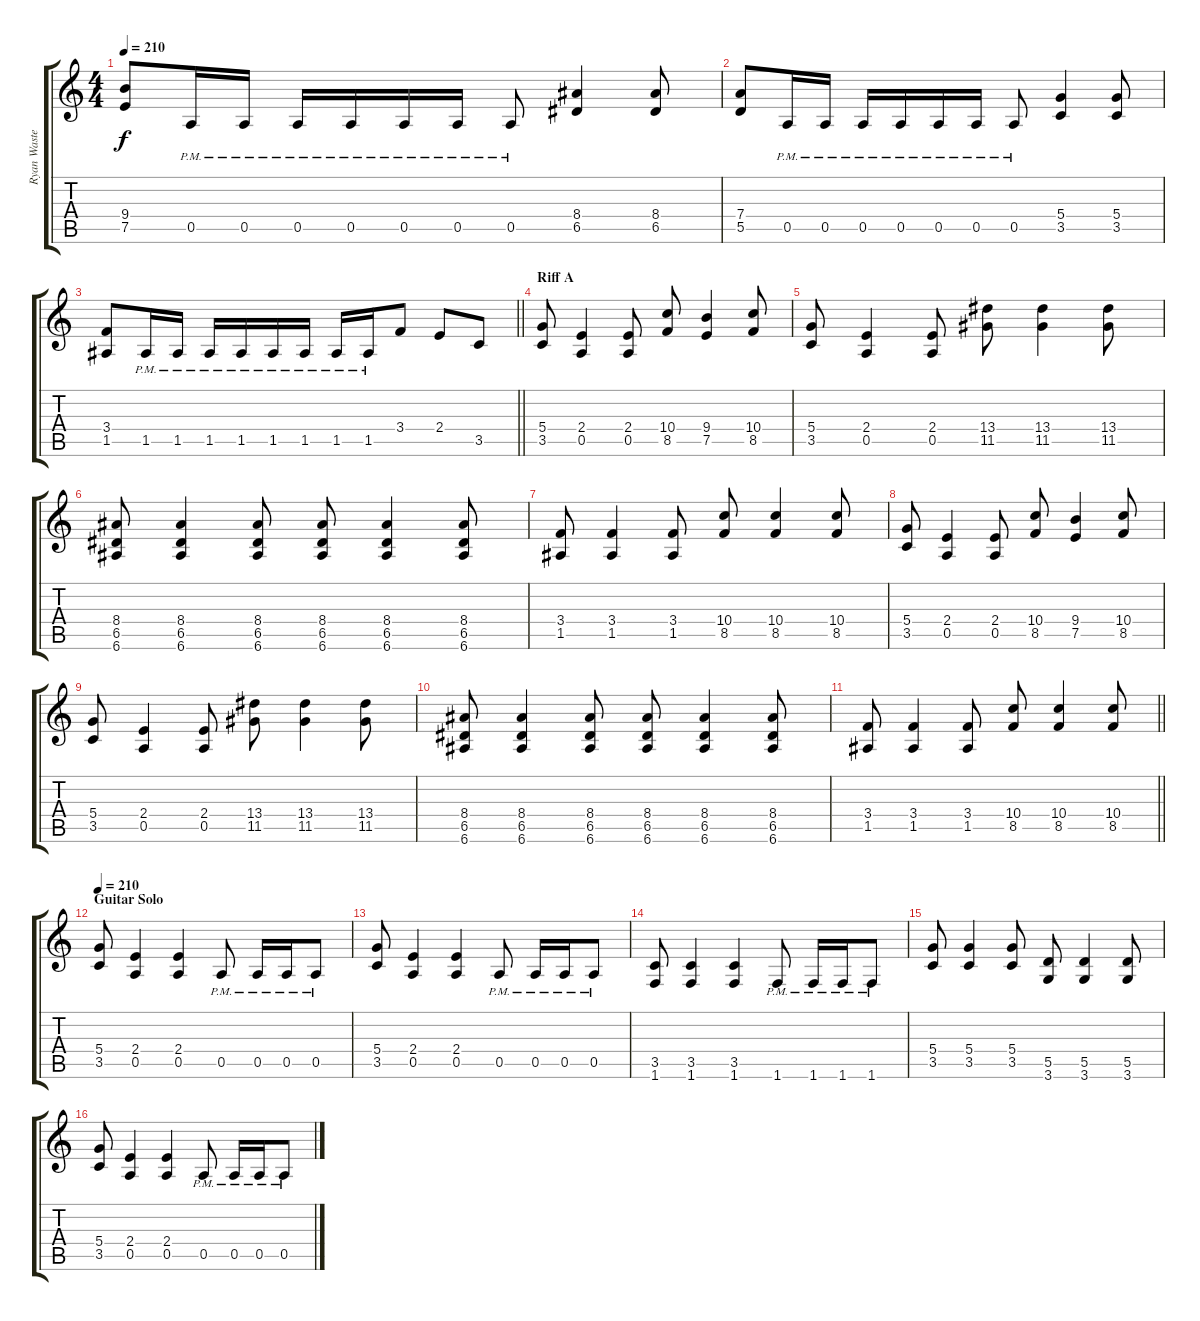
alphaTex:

\track ("Ryan Waste (Right)" "Ryan Waste") {instrument distortionguitar}
\staff {score tabs}
\tuning (E4 B3 G3 D3 A2 E2) {hide}
\ts (4 4)
\tempo 210
\clef g2
\ks c
(9.4 7.5).8{dy f} 0.5{pm}.16 0.5{pm}.16 0.5{pm}.16 0.5{pm}.16 0.5{pm}.16 0.5{pm}.16 0.5{pm}.8 (8.4 6.5).4 (8.4 6.5).8 |
(7.4 5.5).8 0.5{pm}.16 0.5{pm}.16 0.5{pm}.16 0.5{pm}.16 0.5{pm}.16 0.5{pm}.16 0.5{pm}.8 (5.4 3.5).4 (5.4 3.5).8 |
\barLineRight lightlight
(3.4 1.5).8 1.5{pm}.16 1.5{pm}.16 1.5{pm}.16 1.5{pm}.16 1.5{pm}.16 1.5{pm}.16 1.5{pm}.16 1.5{pm}.16 3.4.8 2.4.8 3.5.8 |
\section ("" "Riff A")
(5.4 3.5).8 (2.4 0.5).4 (2.4 0.5).8 (10.4 8.5).8 (9.4 7.5).4 (10.4 8.5).8 |
(5.4 3.5).8 (2.4 0.5).4 (2.4 0.5).8 (13.4 11.5).8 (13.4 11.5).4 (13.4 11.5).8 |
(8.4 6.5 6.6).8 (8.4 6.5 6.6).4 (8.4 6.5 6.6).8 (8.4 6.5 6.6).8 (8.4 6.5 6.6).4 (8.4 6.5 6.6).8 |
(3.4 1.5).8 (3.4 1.5).4 (3.4 1.5).8 (10.4 8.5).8 (10.4 8.5).4 (10.4 8.5).8 |
(5.4 3.5).8 (2.4 0.5).4 (2.4 0.5).8 (10.4 8.5).8 (9.4 7.5).4 (10.4 8.5).8 |
(5.4 3.5).8 (2.4 0.5).4 (2.4 0.5).8 (13.4 11.5).8 (13.4 11.5).4 (13.4 11.5).8 |
(8.4 6.5 6.6).8 (8.4 6.5 6.6).4 (8.4 6.5 6.6).8 (8.4 6.5 6.6).8 (8.4 6.5 6.6).4 (8.4 6.5 6.6).8 |
\barLineRight lightlight
(3.4 1.5).8 (3.4 1.5).4 (3.4 1.5).8 (10.4 8.5).8 (10.4 8.5).4 (10.4 8.5).8 |
\section ("" "Guitar Solo")
\tempo 210
(5.4 3.5).8 (2.4 0.5).4 (2.4 0.5).4 0.5{pm}.8 0.5{pm}.16 0.5{pm}.16 0.5{pm}.8 |
(5.4 3.5).8 (2.4 0.5).4 (2.4 0.5).4 0.5{pm}.8 0.5{pm}.16 0.5{pm}.16 0.5{pm}.8 |
(3.5 1.6).8 (3.5 1.6).4 (3.5 1.6).4 1.6{pm}.8 1.6{pm}.16 1.6{pm}.16 1.6{pm}.8 |
(5.4 3.5).8 (5.4 3.5).4 (5.4 3.5).8 (5.5 3.6).8 (5.5 3.6).4 (5.5 3.6).8 |
(5.4 3.5).8 (2.4 0.5).4 (2.4 0.5).4 0.5{pm}.8 0.5{pm}.16 0.5{pm}.16 0.5{pm}.8
